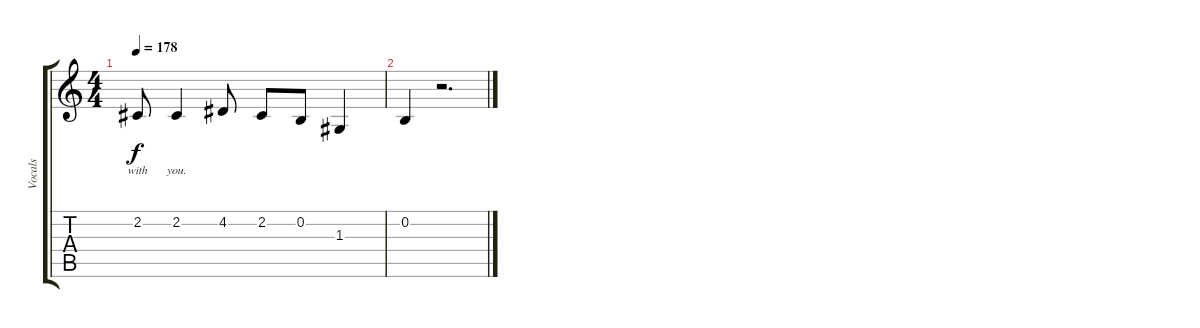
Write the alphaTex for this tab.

\track ("Vocals" "Vocals") {instrument tenorsax}
\staff {score tabs}
\tuning (E4 B3 G3 D3 A2 E2) {hide}
\ts (4 4)
\tempo 178
\clef g2
\ks c
2.2.8{lyrics (0 "with") lyrics (1 "") lyrics (2 "") lyrics (3 "") lyrics (4 "") dy f} 2.2.4{lyrics (0 "you.") lyrics (1 "") lyrics (2 "") lyrics (3 "") lyrics (4 "")} 4.2.8 2.2.8 0.2.8 1.3.4 |
0.2.4 r.2{d}
